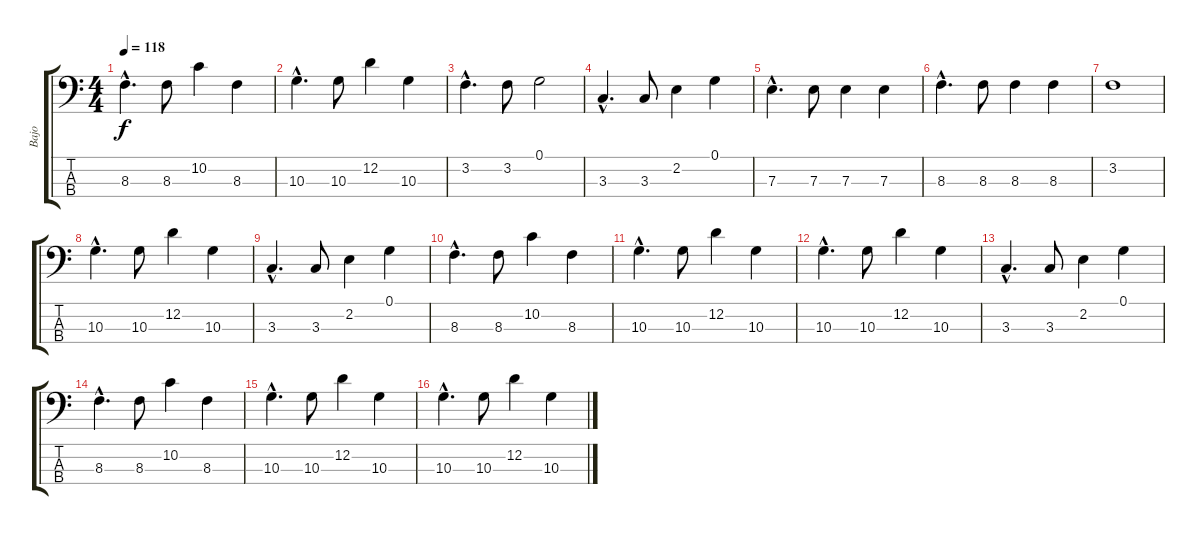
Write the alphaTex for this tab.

\track ("Bajo" "Bajo") {instrument electricbassfinger}
\staff {score tabs}
\tuning (G2 D2 A1 E1) {hide}
\ts (4 4)
\tempo 118
\clef f4
\ks c
8.3{hac}.4{d dy f} 8.3.8 10.2.4 8.3.4 |
10.3{hac}.4{d} 10.3.8 12.2.4 10.3.4 |
3.2{hac}.4{d} 3.2.8 0.1.2 |
3.3{hac}.4{d} 3.3.8 2.2.4 0.1.4 |
7.3{hac}.4{d} 7.3.8 7.3.4 7.3.4 |
8.3{hac}.4{d} 8.3.8 8.3.4 8.3.4 |
3.2.1 |
10.3{hac}.4{d} 10.3.8 12.2.4 10.3.4 |
3.3{hac}.4{d} 3.3.8 2.2.4 0.1.4 |
8.3{hac}.4{d} 8.3.8 10.2.4 8.3.4 |
10.3{hac}.4{d} 10.3.8 12.2.4 10.3.4 |
10.3{hac}.4{d} 10.3.8 12.2.4 10.3.4 |
3.3{hac}.4{d} 3.3.8 2.2.4 0.1.4 |
8.3{hac}.4{d} 8.3.8 10.2.4 8.3.4 |
10.3{hac}.4{d} 10.3.8 12.2.4 10.3.4 |
10.3{hac}.4{d} 10.3.8 12.2.4 10.3.4
